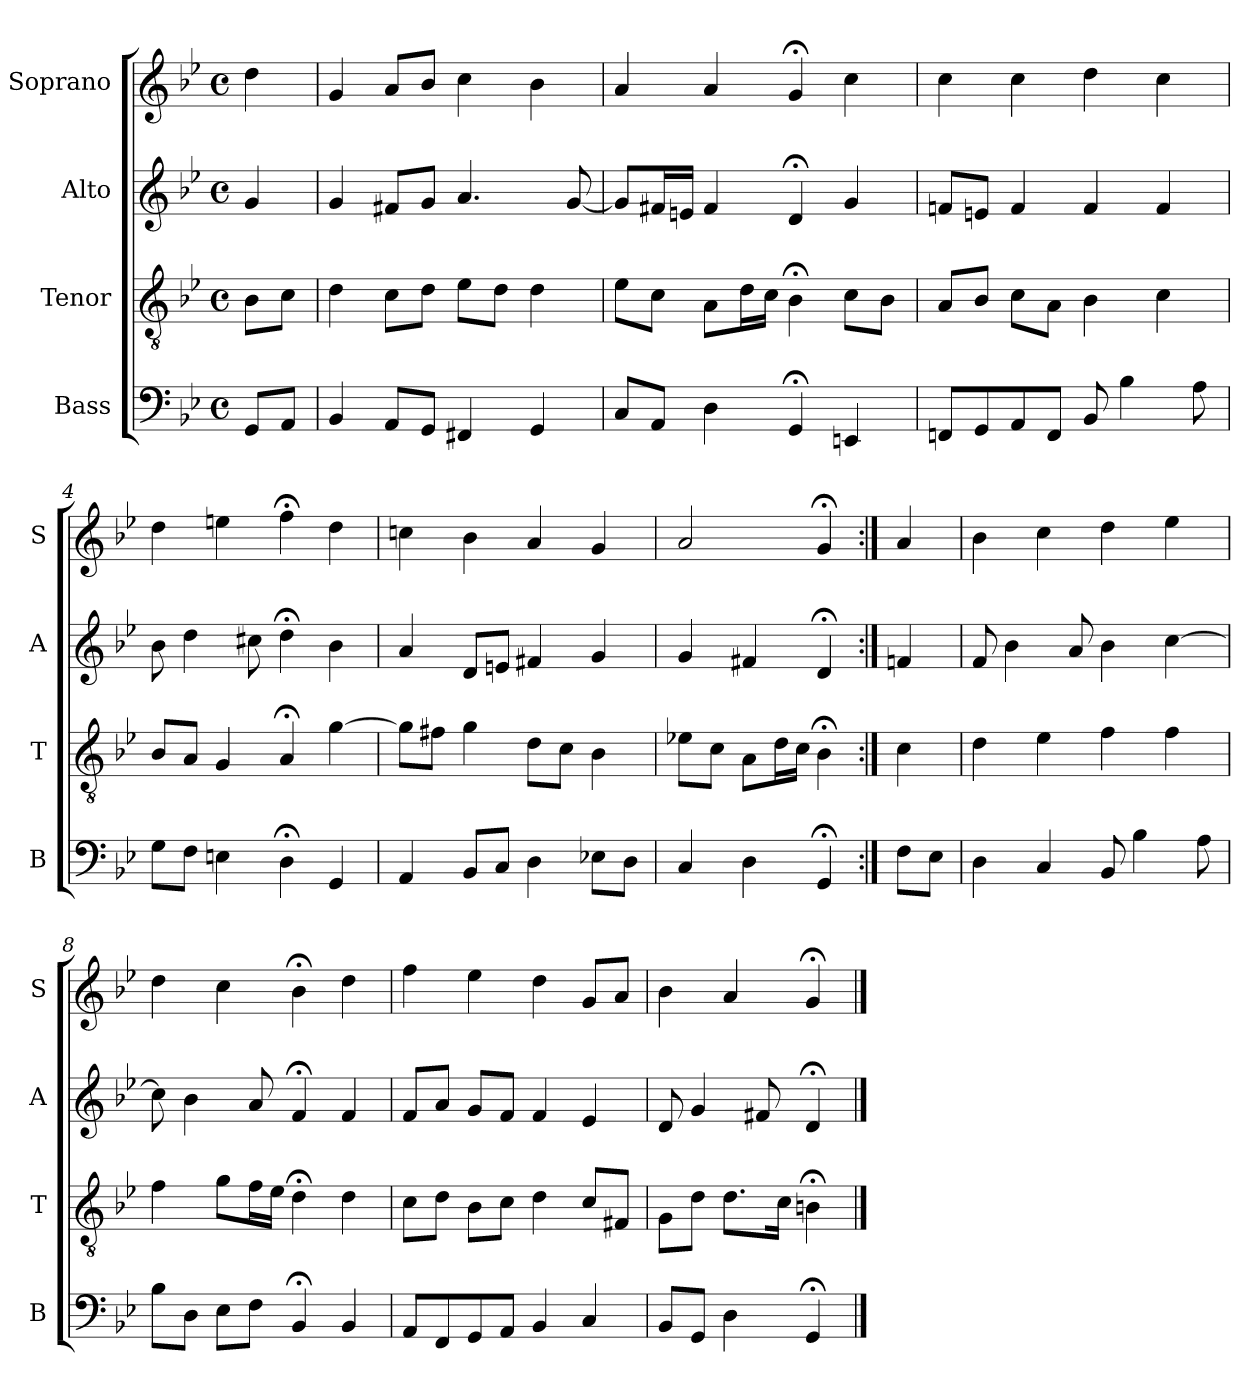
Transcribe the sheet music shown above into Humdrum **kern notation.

**kern	**kern	**kern	**kern
*part4	*part3	*part2	*part1
*staff4	*staff3	*staff2	*staff1
*I"Bass	*I"Tenor	*I"Alto	*I"Soprano
*I'B	*I'T	*I'A	*I'S
*clefF4	*clefGv2	*clefG2	*clefG2
*k[b-e-]	*k[b-e-]	*k[b-e-]	*k[b-e-]
*g:	*g:	*g:	*g:
*M4/4	*M4/4	*M4/4	*M4/4
*met(c)	*met(c)	*met(c)	*met(c)
*MM100	*MM100	*MM100	*MM100
=	=	=	=
8GGL	8B-L	4g	4dd
8AAJ	8cJ	.	.
=1	=1	=1	=1
4BB-	4d	4g	4g
8AAL	8cL	8f#XL	8aL
8GGJ	8dJ	8gJ	8b-J
4FF#X	8e-L	4.a	4cc
.	8dJ	.	.
4GG	4d	.	4b-
.	.	[8g	.
=2	=2	=2	=2
8CL	8e-L	8gL]	4a
8AAJ	8cJ	16f#XL	.
.	.	16enJJ	.
4D	8AL	4f#	4a
.	16dL	.	.
.	16cJJ	.	.
4GG;<	4B-;<	4d;<	4g;<
4EEn	8cL	4g	4cc
.	8B-J	.	.
=3	=3	=3	=3
8FFnL	8AL	8fnL	4cc
8GG	8B-J	8enJ	.
8AA	8cL	4f	4cc
8FFJ	8AJ	.	.
8BB-	4B-	4f	4dd
4B-	.	.	.
.	4c	4f	4cc
8A	.	.	.
=4	=4	=4	=4
8GL	8B-L	8b-	4dd
8FJ	8AJ	4dd	.
4En	4G	.	4een
.	.	8cc#X	.
4D;<	4A;<	4dd;<	4ff;<
4GG	[4g	4b-	4dd
=5	=5	=5	=5
4AA	8gL]	4a	4ccn
.	8f#XJ	.	.
8BB-L	4g	8dL	4b-
8CJ	.	8enJ	.
4D	8dL	4f#X	4a
.	8cJ	.	.
8E-XL	4B-	4g	4g
8DJ	.	.	.
=6	=6	=6	=6
4C	8e-XL	4g	2a
.	8cJ	.	.
4D	8AL	4f#X	.
.	16dL	.	.
.	16cJJ	.	.
4GG;<	4B-;<	4d;<	4g;<
=:|!	=:|!	=:|!	=:|!
8FL	4c	4fn	4a
8E-J	.	.	.
=7	=7	=7	=7
4D	4d	8f	4b-
.	.	4b-	.
4C	4e-	.	4cc
.	.	8a	.
8BB-	4f	4b-	4dd
4B-	.	.	.
.	4f	[4cc	4ee-
8A	.	.	.
=8	=8	=8	=8
8B-L	4f	8cc]	4dd
8DJ	.	4b-	.
8E-L	8gL	.	4cc
8FJ	16fL	8a	.
.	16e-JJ	.	.
4BB-;<	4d;<	4f;<	4b-;<
4BB-	4d	4f	4dd
=9	=9	=9	=9
8AAL	8cL	8fL	4ff
8FF	8dJ	8aJ	.
8GG	8B-L	8gL	4ee-
8AAJ	8cJ	8fJ	.
4BB-	4d	4f	4dd
4C	8cL	4e-	8gL
.	8F#XJ	.	8aJ
=10	=10	=10	=10
8BB-L	8GL	8d	4b-
8GGJ	8dJ	4g	.
4D	8.dL	.	4a
.	.	8f#X	.
.	16cJk	.	.
4GG;<	4Bn;<	4d;<	4g;<
==	==	==	==
*-	*-	*-	*-
